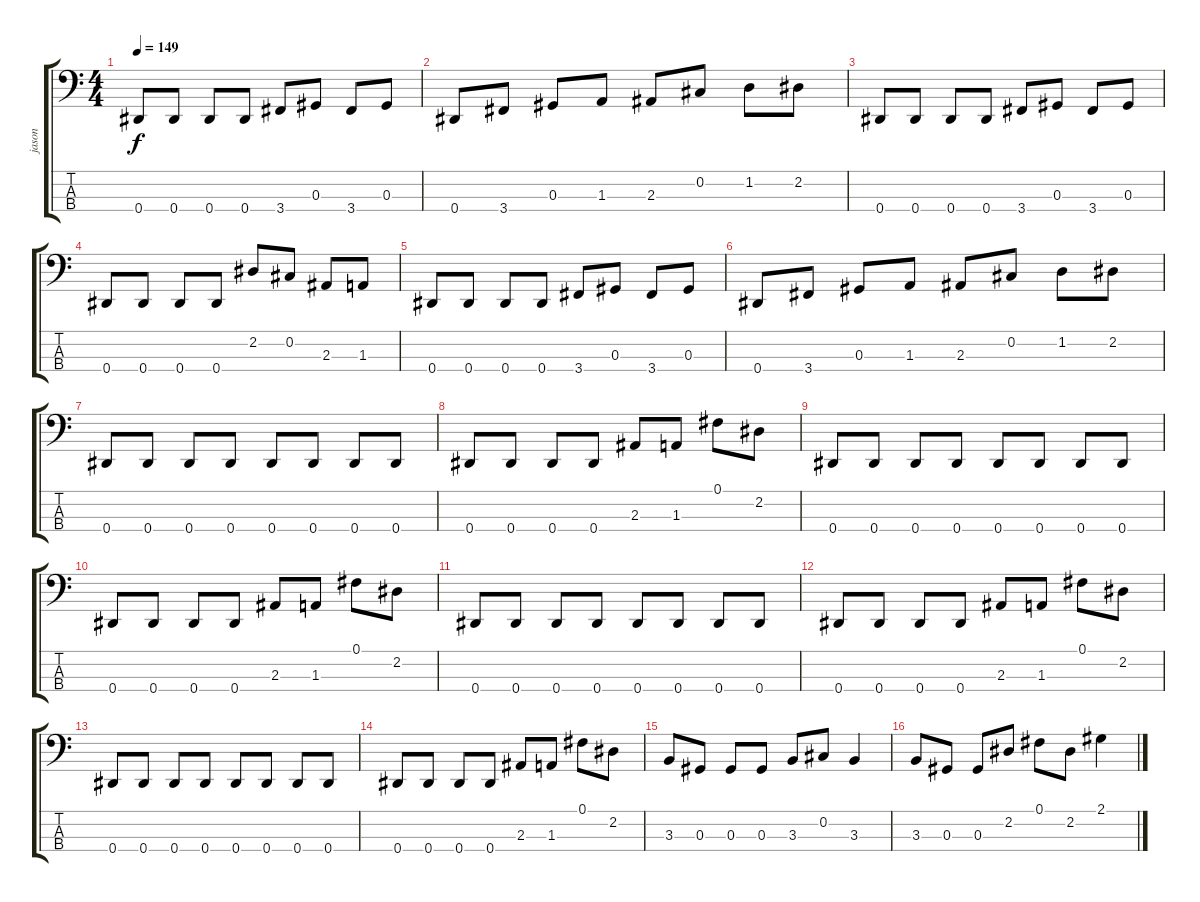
\track ("jason" "jason") {instrument electricbasspick}
\staff {score tabs}
\tuning (Gb2 Db2 Ab1 Eb1) {hide}
\ts (4 4)
\tempo 149
\clef f4
\ks c
0.4.8{dy f} 0.4.8 0.4.8 0.4.8 3.4.8 0.3.8 3.4.8 0.3.8 |
0.4.8 3.4.8 0.3.8 1.3.8 2.3.8 0.2.8 1.2.8 2.2.8 |
0.4.8 0.4.8 0.4.8 0.4.8 3.4.8 0.3.8 3.4.8 0.3.8 |
0.4.8 0.4.8 0.4.8 0.4.8 2.2.8 0.2.8 2.3.8 1.3.8 |
0.4.8 0.4.8 0.4.8 0.4.8 3.4.8 0.3.8 3.4.8 0.3.8 |
0.4.8 3.4.8 0.3.8 1.3.8 2.3.8 0.2.8 1.2.8 2.2.8 |
0.4.8 0.4.8 0.4.8 0.4.8 0.4.8 0.4.8 0.4.8 0.4.8 |
0.4.8 0.4.8 0.4.8 0.4.8 2.3.8 1.3.8 0.1.8 2.2.8 |
0.4.8 0.4.8 0.4.8 0.4.8 0.4.8 0.4.8 0.4.8 0.4.8 |
0.4.8 0.4.8 0.4.8 0.4.8 2.3.8 1.3.8 0.1.8 2.2.8 |
0.4.8 0.4.8 0.4.8 0.4.8 0.4.8 0.4.8 0.4.8 0.4.8 |
0.4.8 0.4.8 0.4.8 0.4.8 2.3.8 1.3.8 0.1.8 2.2.8 |
0.4.8 0.4.8 0.4.8 0.4.8 0.4.8 0.4.8 0.4.8 0.4.8 |
0.4.8 0.4.8 0.4.8 0.4.8 2.3.8 1.3.8 0.1.8 2.2.8 |
3.3.8 0.3.8 0.3.8 0.3.8 3.3.8 0.2.8 3.3.4 |
3.3.8 0.3.8 0.3.8 2.2.8 0.1.8 2.2.8 2.1.4
